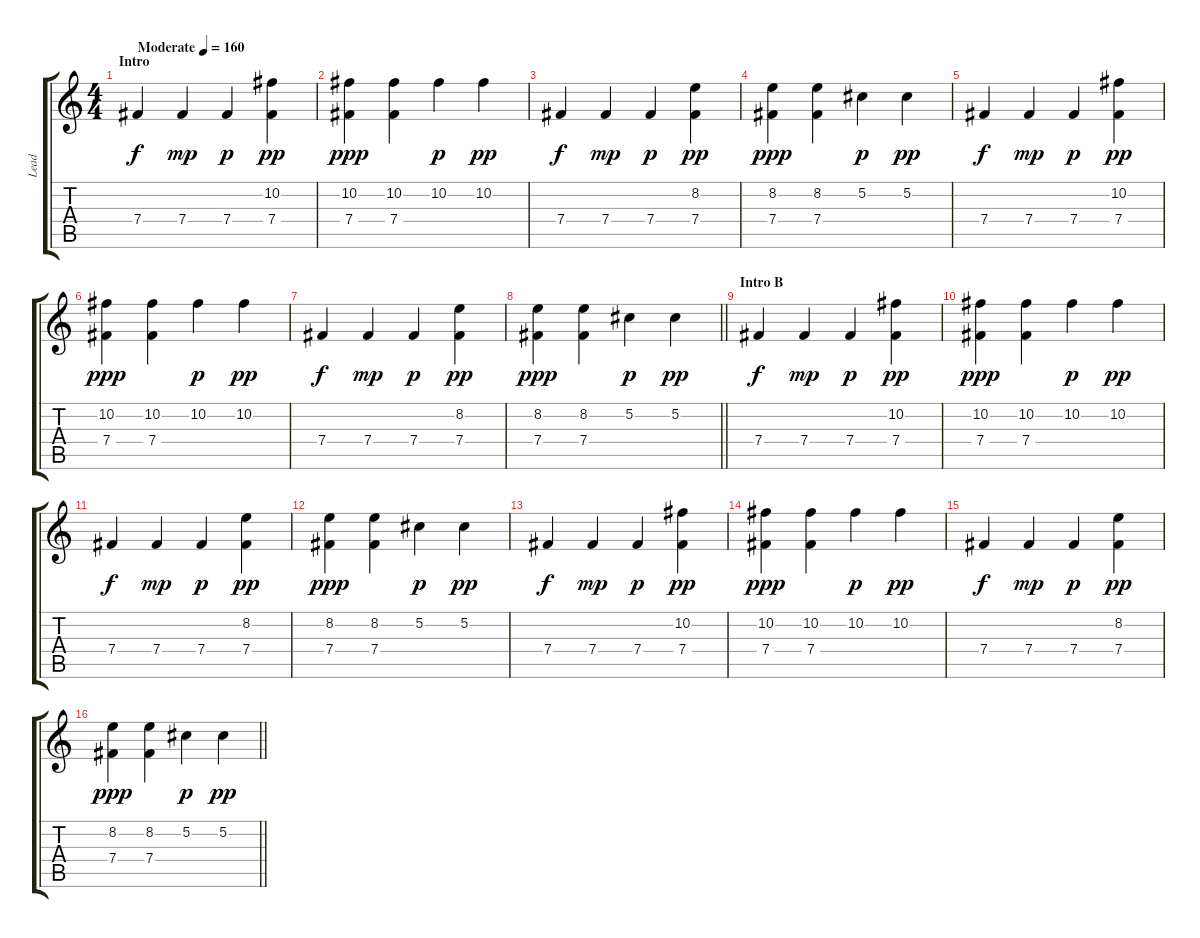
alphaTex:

\track ("Lead" "Lead") {instrument distortionguitar}
\staff {score tabs}
\tuning (Db4 Ab3 E3 B2 Gb2 B1) {hide}
\ts (4 4)
\section ("" "Intro")
\tempo (160 "Moderate")
\clef g2
\ks c
7.4.4{dy f instrument distortionguitar} 7.4.4{dy mp} 7.4.4{dy p} (10.2 7.4).4{dy pp} |
(10.2 7.4).4{dy ppp} (10.2 7.4).4 10.2.4{dy p} 10.2.4{dy pp} |
7.4.4{dy f} 7.4.4{dy mp} 7.4.4{dy p} (8.2 7.4).4{dy pp} |
(8.2 7.4).4{dy ppp} (8.2 7.4).4 5.2.4{dy p} 5.2.4{dy pp} |
7.4.4{dy f} 7.4.4{dy mp} 7.4.4{dy p} (10.2 7.4).4{dy pp} |
(10.2 7.4).4{dy ppp} (10.2 7.4).4 10.2.4{dy p} 10.2.4{dy pp} |
7.4.4{dy f} 7.4.4{dy mp} 7.4.4{dy p} (8.2 7.4).4{dy pp} |
\barLineRight lightlight
(8.2 7.4).4{dy ppp} (8.2 7.4).4 5.2.4{dy p} 5.2.4{dy pp} |
\section ("" "Intro B")
7.4.4{dy f} 7.4.4{dy mp} 7.4.4{dy p} (10.2 7.4).4{dy pp} |
(10.2 7.4).4{dy ppp} (10.2 7.4).4 10.2.4{dy p} 10.2.4{dy pp} |
7.4.4{dy f} 7.4.4{dy mp} 7.4.4{dy p} (8.2 7.4).4{dy pp} |
(8.2 7.4).4{dy ppp} (8.2 7.4).4 5.2.4{dy p} 5.2.4{dy pp} |
7.4.4{dy f} 7.4.4{dy mp} 7.4.4{dy p} (10.2 7.4).4{dy pp} |
(10.2 7.4).4{dy ppp} (10.2 7.4).4 10.2.4{dy p} 10.2.4{dy pp} |
7.4.4{dy f} 7.4.4{dy mp} 7.4.4{dy p} (8.2 7.4).4{dy pp} |
\barLineRight lightlight
(8.2 7.4).4{dy ppp} (8.2 7.4).4 5.2.4{dy p} 5.2.4{dy pp}
